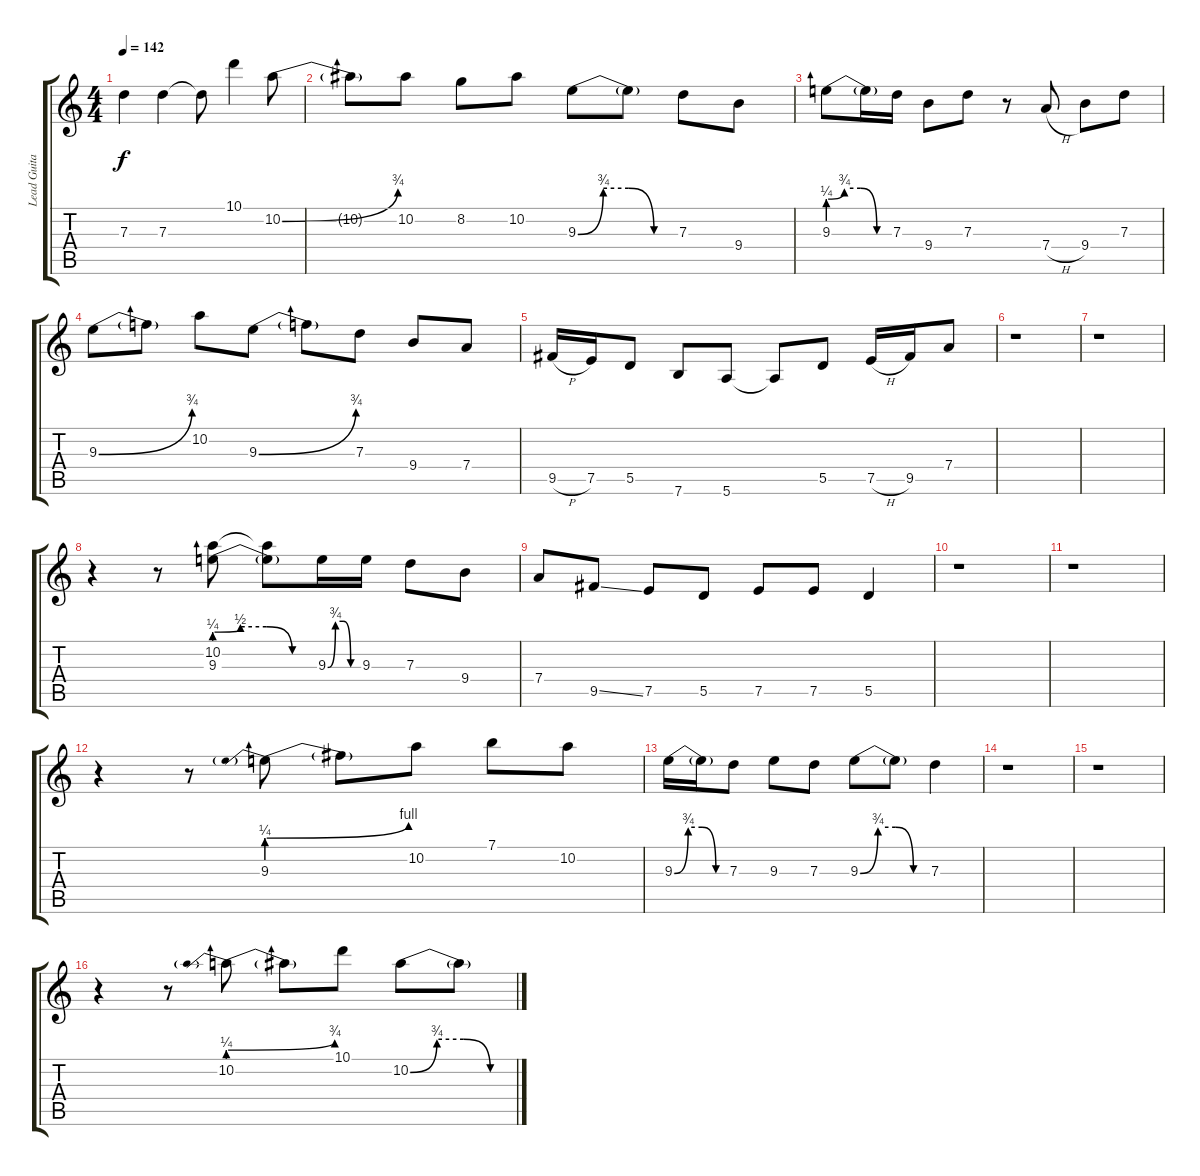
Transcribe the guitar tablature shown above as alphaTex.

\track ("Lead Guitar 1" "Lead Guita") {instrument electricguitarjazz}
\staff {score tabs}
\tuning (E4 B3 G3 D3 A2 E2) {hide}
\ts (4 4)
\tempo 142
\clef g2
\ks c
7.3.4{dy f} 7.3.4 7.3{t}.8 10.1.4 10.2{be (bend 0 0 60 3)}.8 |
10.2{t}.8 10.2.8 8.2.8 10.2.8 9.3{be (custom 0 0 15 3 30 3 45 0 60 0)}.8 9.3{t}.8 7.3.8 9.4.8 |
9.3{be (custom 0 1 15 3 30 3 45 0 60 0)}.8 9.3{t}.16 7.3.16 9.4.8 7.3.8 r.8 7.4{h}.8 9.4.8 7.3.8 |
9.3{be (bend 0 0 60 3)}.8 9.3{t}.8 10.2.8 9.3{be (bend 0 0 60 3)}.8 9.3{t}.8 7.3.8 9.4.8 7.4.8 |
9.5{h}.16 7.5.16 5.5.8 7.6.8 5.6.8 5.6{t}.8 5.5.8 7.5{h}.16 9.5.16 7.4.8 |
r.1 |
r.1 |
r.4 r.8 (10.2 9.3{be (custom 0 1 15 2 30 2 45 0 60 0)}).8 (10.2{t} 9.3{t}).8 9.3{be (custom 0 0 15 3 30 3 45 0 60 0)}.16 9.3.16 7.3.8 9.4.8 |
7.4.8 9.5{ss}.8 7.5.8 5.5.8 7.5.8 7.5.8 5.5.4 |
r.1 |
r.1 |
r.4 r.8 9.3{be (prebendbend 0 1 60 4)}.8 9.3{t}.8 10.2.8 7.1.8 10.2.8 |
9.3{be (custom 0 0 15 3 30 3 45 0 60 0)}.16 9.3{t}.16 7.3.8 9.3.8 7.3.8 9.3{be (custom 0 0 15 3 30 3 45 0 60 0)}.8 9.3{t}.8 7.3.4 |
r.1 |
r.1 |
r.4 r.8 10.2{be (prebendbend 0 1 60 3)}.8 10.2{t}.8 10.1.8 10.2{be (custom 0 0 15 3 30 3 45 0 60 0)}.8 10.2{t}.8
